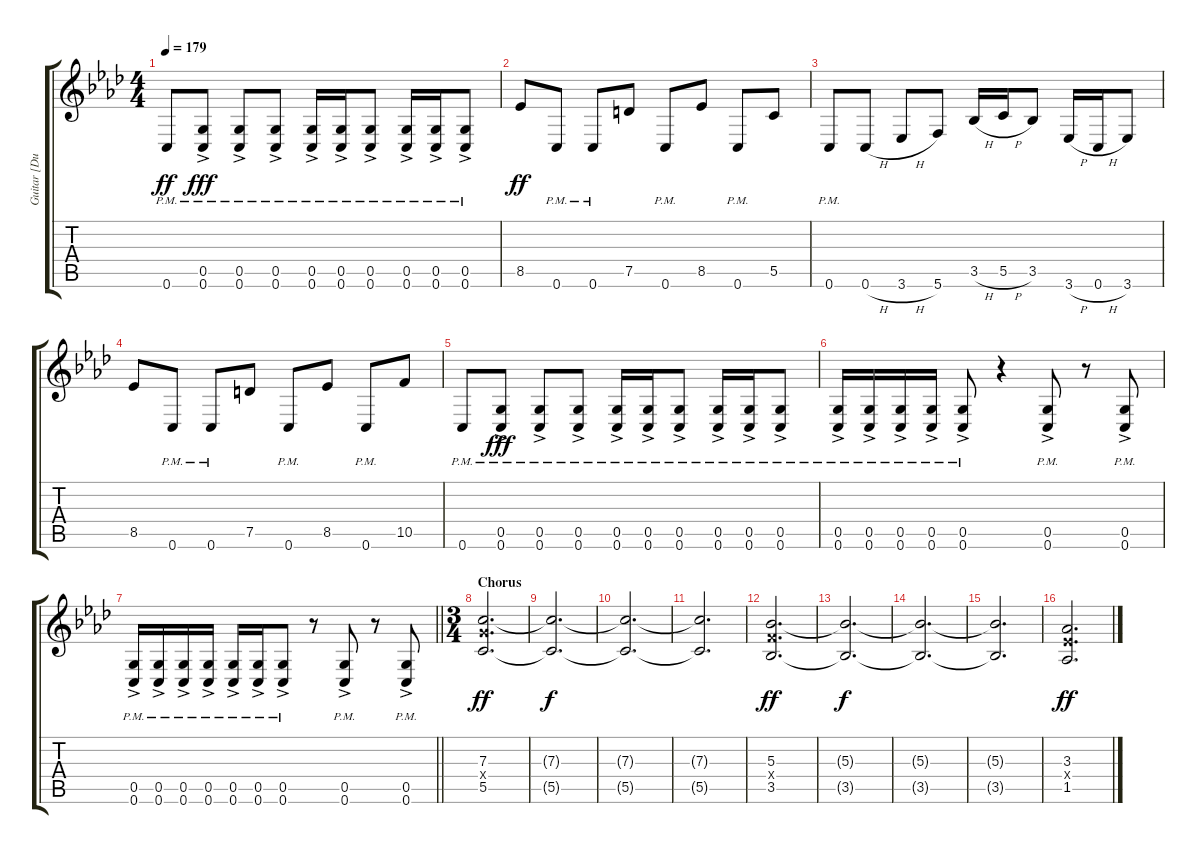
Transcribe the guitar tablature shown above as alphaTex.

\track ("Guitar [Dustin]" "Guitar [Du") {instrument distortionguitar}
\staff {score tabs}
\tuning (D4 A3 F3 C3 G2 C2) {hide}
\ts (4 4)
\tempo 179
\clef g2
\ks ab
0.6{pm}.8{dy ff} (0.5{ac pm} 0.6{ac pm}).8{dy fff} (0.5{ac pm} 0.6{ac pm}).8 (0.5{ac pm} 0.6{ac pm}).8 (0.5{ac pm} 0.6{ac pm}).16 (0.5{ac pm} 0.6{ac pm}).16 (0.5{ac pm} 0.6{ac pm}).8 (0.5{ac pm} 0.6{ac pm}).16 (0.5{ac pm} 0.6{ac pm}).16 (0.5{ac pm} 0.6{ac pm}).8 |
8.5.8{dy ff} 0.6{pm}.8 0.6{pm}.8 7.5.8 0.6{pm}.8 8.5.8 0.6{pm}.8 5.5.8 |
0.6{pm}.8 0.6{h}.8 3.6{h}.8 5.6.8 3.5{h}.16 5.5{h}.16 3.5.8 3.6{h}.16 0.6{h}.16 3.6.8 |
8.5.8 0.6{pm}.8 0.6{pm}.8 7.5.8 0.6{pm}.8 8.5.8 0.6{pm}.8 10.5.8 |
0.6{pm}.8 (0.5{ac pm} 0.6{ac pm}).8{dy fff} (0.5{ac pm} 0.6{ac pm}).8 (0.5{ac pm} 0.6{ac pm}).8 (0.5{ac pm} 0.6{ac pm}).16 (0.5{ac pm} 0.6{ac pm}).16 (0.5{ac pm} 0.6{ac pm}).8 (0.5{ac pm} 0.6{ac pm}).16 (0.5{ac pm} 0.6{ac pm}).16 (0.5{ac pm} 0.6{ac pm}).8 |
(0.5{ac pm} 0.6{ac pm}).16 (0.5{ac pm} 0.6{ac pm}).16 (0.5{ac pm} 0.6{ac pm}).16 (0.5{ac pm} 0.6{ac pm}).16 (0.5{ac pm} 0.6{ac pm}).8 r.4 (0.5{ac pm} 0.6{ac pm}).8 r.8 (0.5{ac pm} 0.6{ac pm}).8 |
\barLineRight lightlight
(0.5{ac pm} 0.6{ac pm}).16 (0.5{ac pm} 0.6{ac pm}).16 (0.5{ac pm} 0.6{ac pm}).16 (0.5{ac pm} 0.6{ac pm}).16 (0.5{ac pm} 0.6{ac pm}).16 (0.5{ac pm} 0.6{ac pm}).16 (0.5{ac pm} 0.6{ac pm}).8 r.8 (0.5{ac pm} 0.6{ac pm}).8 r.8 (0.5{ac pm} 0.6{ac pm}).8 |
\ts (3 4)
\section ("" "Chorus")
(7.3 7.4{x} 5.5).2{d dy ff} |
(7.3{t} 5.5{t}).2{d dy f} |
(7.3{t} 5.5{t}).2{d} |
(7.3{t} 5.5{t}).2{d} |
(5.3 5.4{x} 3.5).2{d dy ff} |
(5.3{t} 3.5{t}).2{d dy f} |
(5.3{t} 3.5{t}).2{d} |
(5.3{t} 3.5{t}).2{d} |
(3.3 3.4{x} 1.5).2{d dy ff}
